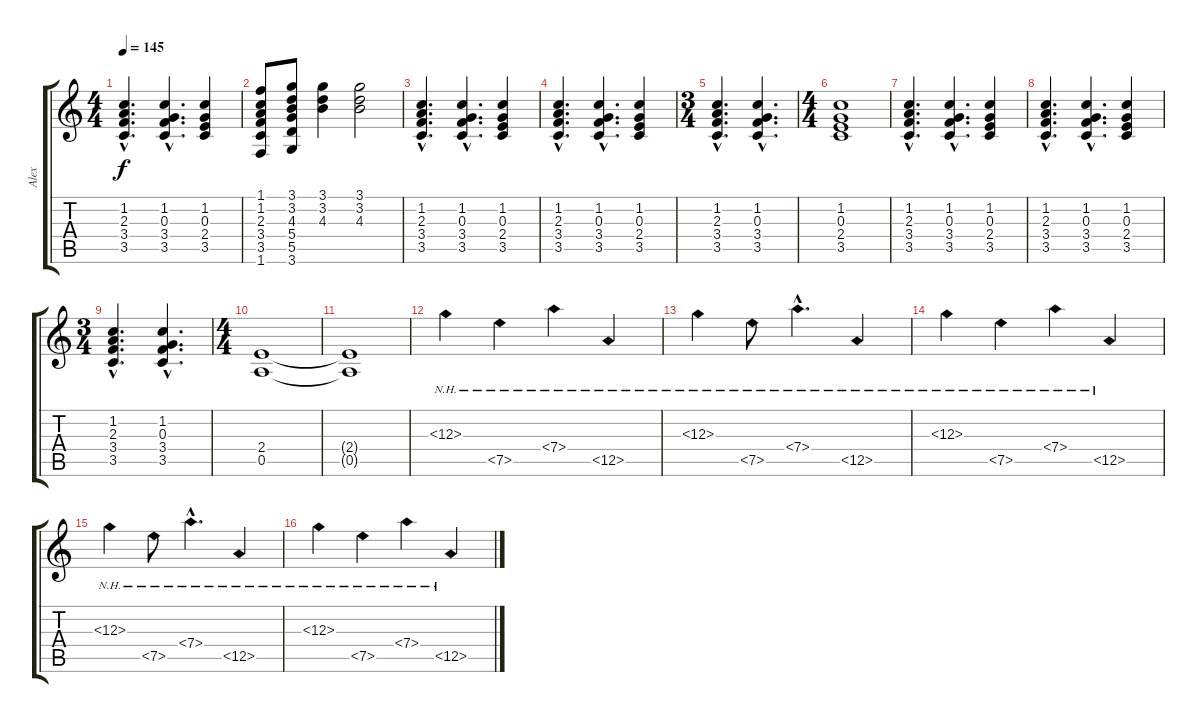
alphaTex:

\track ("Alex" "Alex") {instrument overdrivenguitar}
\staff {score tabs}
\tuning (E4 B3 G3 D3 A2 E2) {hide}
\ts (4 4)
\tempo 145
\clef g2
\ks c
(1.2{hac} 2.3{hac} 3.4{hac} 3.5{hac}).4{d dy f} (1.2{hac} 0.3{hac} 3.4{hac} 3.5{hac}).4{d} (1.2 0.3 2.4 3.5).4 |
(1.1 1.2 2.3 3.4 3.5 1.6).8 (3.1 3.2 4.3 5.4 5.5 3.6).8 (3.1 3.2 4.3).4 (3.1 3.2 4.3).2 |
(1.2{hac} 2.3{hac} 3.4{hac} 3.5{hac}).4{d} (1.2{hac} 0.3{hac} 3.4{hac} 3.5{hac}).4{d} (1.2 0.3 2.4 3.5).4 |
(1.2{hac} 2.3{hac} 3.4{hac} 3.5{hac}).4{d} (1.2{hac} 0.3{hac} 3.4{hac} 3.5{hac}).4{d} (1.2 0.3 2.4 3.5).4 |
\ts (3 4)
(1.2{hac} 2.3{hac} 3.4{hac} 3.5{hac}).4{d} (1.2{hac} 0.3{hac} 3.4{hac} 3.5{hac}).4{d} |
\ts (4 4)
(1.2 0.3 2.4 3.5).1 |
(1.2{hac} 2.3{hac} 3.4{hac} 3.5{hac}).4{d} (1.2{hac} 0.3{hac} 3.4{hac} 3.5{hac}).4{d} (1.2 0.3 2.4 3.5).4 |
(1.2{hac} 2.3{hac} 3.4{hac} 3.5{hac}).4{d} (1.2{hac} 0.3{hac} 3.4{hac} 3.5{hac}).4{d} (1.2 0.3 2.4 3.5).4 |
\ts (3 4)
(1.2{hac} 2.3{hac} 3.4{hac} 3.5{hac}).4{d} (1.2{hac} 0.3{hac} 3.4{hac} 3.5{hac}).4{d} |
\ts (4 4)
(2.4 0.5).1 |
(2.4{t} 0.5{t}).1 |
12.3{nh}.4{instrument electricguitarclean} 7.5{nh}.4 7.4{nh}.4 12.5{nh}.4 |
12.3{nh}.4 7.5{nh}.8 7.4{nh hac}.4{d} 12.5{nh}.4 |
12.3{nh}.4{instrument electricguitarclean} 7.5{nh}.4 7.4{nh}.4 12.5{nh}.4 |
12.3{nh}.4 7.5{nh}.8 7.4{nh hac}.4{d} 12.5{nh}.4 |
12.3{nh}.4{instrument electricguitarclean} 7.5{nh}.4 7.4{nh}.4 12.5{nh}.4
